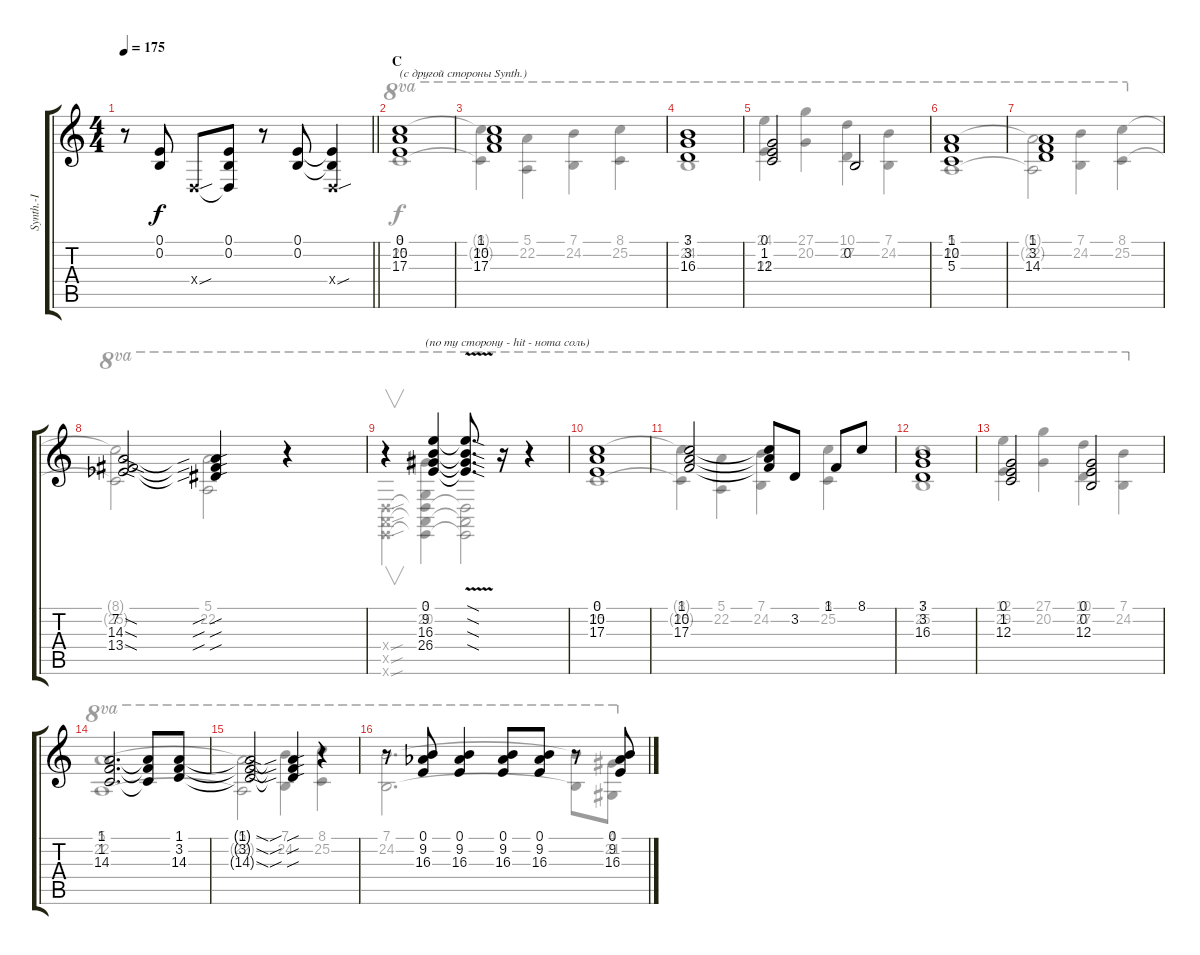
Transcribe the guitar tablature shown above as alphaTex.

\track ("Synth.-I" "Synth.-I") {instrument pad1newage}
\staff {score tabs}
\tuning (E4 B3 G3 D3 A2 E2) {hide}
\voice
\ts (4 4)
\tempo 175
\clef g2
\barLineRight lightlight
\ks c
r.8{dy f} (0.1 0.2).8 0.4{sou x}.8 (0.1 0.2 0.4{t}).8 r.8 (0.1 0.2).8 (0.1{t} 0.2{t} 0.4{sou x}).4 |
\section ("" "C")
(0.1 10.2 17.3).1{txt "(с другой стороны Synth.)"} |
(1.1 10.2 17.3).1 |
(3.1 3.2 16.3).1 |
(0.1 1.2 12.3).2 0.2.2 |
(1.1 10.2 5.3).1 |
(1.1 3.2 14.3).1 |
(7.2{sod} 14.3{sod} 13.4{sod acc b}).2 (7.2{sib sou t} 14.3{sib sou t} 13.4{sib sou t}).4 r.4 |
r.4 (0.1 9.2 16.3 26.4).4{txt "(по ту сторону - hit - нота соль)"} (0.1{v sod t} 9.2{v sod t} 16.3{v sod t} 26.4{v sod t}).8{d} r.16 r.4 |
(0.1 10.2 17.3).1 |
(1.1 10.2 17.3).2 (1.1{t} 10.2{t} 17.3{t}).8 3.2.8 1.1.8 8.1.8 |
(3.1 3.2 16.3).1 |
(0.1 1.2 12.3).2 (0.1 0.2 12.3).2 |
(1.1 1.2 14.3).2{d} (1.1{t} 1.2{t} 14.3{t}).8 (1.1 3.2 14.3).8 |
(1.1{sod t} 3.2{sod t} 14.3{sod t}).2 (1.1{sib sou t} 3.2{sib sou t} 14.3{sib sou t}).4 r.4 |
r.8 (0.1 9.2{acc b} 16.3).8 (0.1 9.2{acc b} 16.3).4 (0.1 9.2{acc b} 16.3).8 (0.1 9.2{acc b} 16.3).8 r.8 (0.1 9.2{acc b} 16.3).8
\voice
\clef g2
\ottava regular
\simile none
\barLineRight lightlight
\ks c
|
(8.1 25.2).1{ot 8va} |
(8.1{t} 25.2{t}).4{ot 8va} (5.1 22.2).4{ot 8va} (7.1 24.2).4{ot 8va} (8.1 25.2).4{ot 8va} |
(7.1 24.2).1{ot 8va} |
(24.1 21.3).4{ot 8va} (27.1 20.2).4{ot 8va} (10.1 27.2).4{ot 8va} (7.1 24.2).4{ot 8va} |
(5.1 22.2).1{ot 8va} |
(5.1{t} 22.2{t}).2{ot 8va} (7.1 24.2).4{ot 8va} (8.1 25.2).4{ot 8va} |
(8.1{t} 25.2{t}).2{ot 8va} (5.1 22.2).2{ot 8va} |
(12.4{sou x} 12.5{sou x} 12.6{sou x}).4{v ot 8va} (3.1 20.2 12.4{t} 12.5{t} 12.6{t}).4{ot 8va} (12.4{t} 12.5{t} 12.6{t}).2{ot 8va} |
(8.1 25.2).1{ot 8va} |
(8.1{t} 25.2{t}).4{ot 8va} (5.1 22.2).4{ot 8va} (7.1 24.2).4{ot 8va} (8.1 25.2).4{ot 8va} |
(7.1 25.2).1{ot 8va} |
(12.1 29.2).4{ot 8va} (27.1 20.2).4{ot 8va} (10.1 27.2).4{ot 8va} (7.1 24.2).4{ot 8va} |
(5.1 22.2).1{ot 8va} |
(5.1{t} 22.2{t}).2{ot 8va} (7.1 24.2).4{ot 8va} (8.1 25.2).4{ot 8va} |
(7.1 24.2).2{d ot 8va} (7.1{t} 24.2{t}).8{ot 8va} (4.1 21.2).8{ot 8va}
